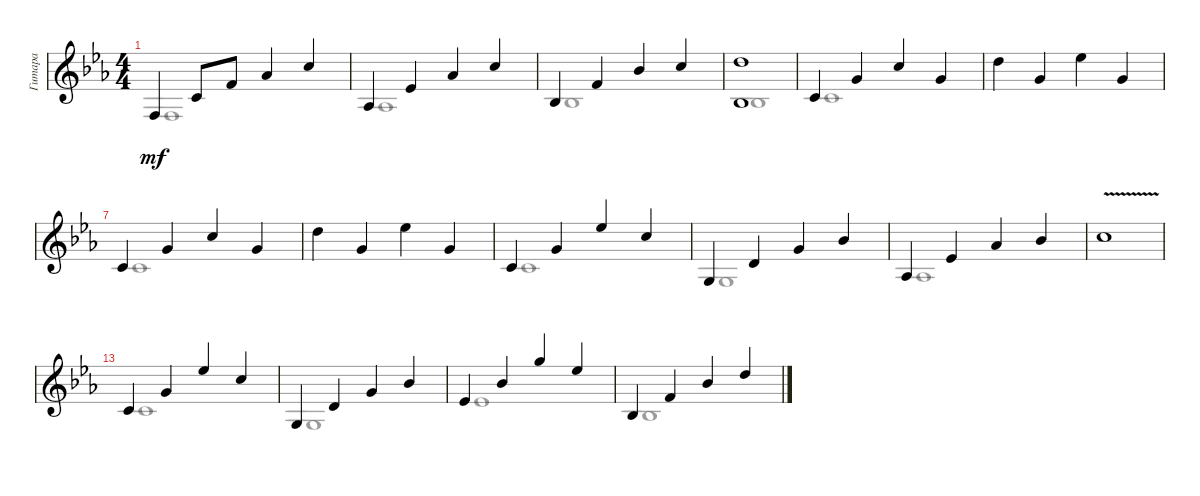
\bracketExtendMode groupsimilarinstruments
\multiTrackTrackNamePolicy hidden
\firstSystemTrackNameMode fullname
\otherSystemsTrackNameMode fullname
\otherSystemsTrackNameOrientation horizontal
\defaultBarNumberDisplay FirstOfSystem
\track ("Гитара" "S-Gt") {instrument acousticguitarsteel}
\staff {score}
\tuning (E4 B3 G3 D3 A2 E2)
\voice
\ts (4 4)
\tempo (120 hide)
\clef g2
\ks eb
1.6.4{dy mf} 3.5.8 3.4.8 1.3.4 1.2.4 |
4.6.4 6.5.4 6.4.4 5.3.4 |
6.6.4 8.5.4 8.4.4 5.3.4 |
(7.3 6.6).1 |
3.5.4 5.4.4 5.3.4 5.4.4 |
3.2.4 5.4.4 4.2.4 5.4.4 |
3.5.4 5.4.4 5.3.4 5.4.4 |
3.2.4 5.4.4 4.2.4 5.4.4 |
3.5.4 5.4.4 4.2.4 5.3.4 |
3.6.4 5.5.4 5.4.4 3.3.4 |
4.6.4 6.5.4 6.4.4 3.3.4 |
5.3{v}.1 |
3.5.4 5.4.4 4.2.4 5.3.4 |
3.6.4 5.5.4 5.4.4 3.3.4 |
1.4.4 3.3.4 3.1.4 4.2.4 |
1.5.4 3.4.4 3.3.4 3.2.4
\voice
\clef g2
\ottava regular
\simile none
\ks eb
1.6.1{dy mf} |
4.6.1 |
6.6.1 |
6.6.1 |
3.5.1 |
|
3.5.1 |
|
3.5.1 |
3.6.1 |
4.6.1 |
|
3.5.1 |
3.6.1 |
1.4.1 |
1.5.1
